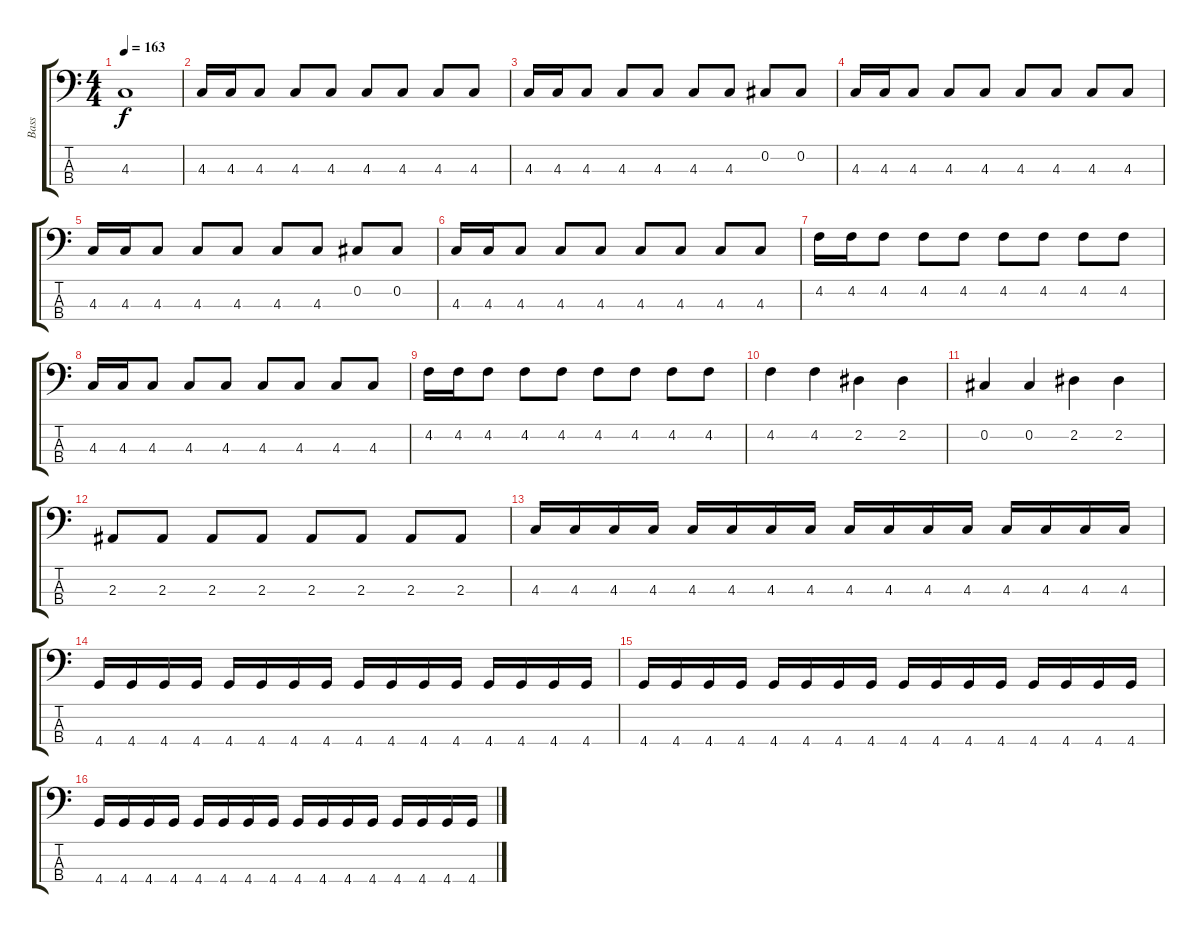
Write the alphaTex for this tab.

\track ("Bass" "Bass") {instrument electricbasspick}
\staff {score tabs}
\tuning (Gb2 Db2 Ab1 Eb1) {hide}
\ts (4 4)
\tempo 163
\clef f4
\ks c
4.3{t}.1{dy f} |
4.3.16 4.3.16 4.3.8 4.3.8 4.3.8 4.3.8 4.3.8 4.3.8 4.3.8 |
4.3.16 4.3.16 4.3.8 4.3.8 4.3.8 4.3.8 4.3.8 0.2.8 0.2.8 |
4.3.16 4.3.16 4.3.8 4.3.8 4.3.8 4.3.8 4.3.8 4.3.8 4.3.8 |
4.3.16 4.3.16 4.3.8 4.3.8 4.3.8 4.3.8 4.3.8 0.2.8 0.2.8 |
4.3.16 4.3.16 4.3.8 4.3.8 4.3.8 4.3.8 4.3.8 4.3.8 4.3.8 |
4.2.16 4.2.16 4.2.8 4.2.8 4.2.8 4.2.8 4.2.8 4.2.8 4.2.8 |
4.3.16 4.3.16 4.3.8 4.3.8 4.3.8 4.3.8 4.3.8 4.3.8 4.3.8 |
4.2.16 4.2.16 4.2.8 4.2.8 4.2.8 4.2.8 4.2.8 4.2.8 4.2.8 |
4.2.4 4.2.4 2.2.4 2.2.4 |
0.2.4 0.2.4 2.2.4 2.2.4 |
2.3.8 2.3.8 2.3.8 2.3.8 2.3.8 2.3.8 2.3.8 2.3.8 |
4.3.16 4.3.16 4.3.16 4.3.16 4.3.16 4.3.16 4.3.16 4.3.16 4.3.16 4.3.16 4.3.16 4.3.16 4.3.16 4.3.16 4.3.16 4.3.16 |
4.4.16 4.4.16 4.4.16 4.4.16 4.4.16 4.4.16 4.4.16 4.4.16 4.4.16 4.4.16 4.4.16 4.4.16 4.4.16 4.4.16 4.4.16 4.4.16 |
4.4.16 4.4.16 4.4.16 4.4.16 4.4.16 4.4.16 4.4.16 4.4.16 4.4.16 4.4.16 4.4.16 4.4.16 4.4.16 4.4.16 4.4.16 4.4.16 |
4.4.16 4.4.16 4.4.16 4.4.16 4.4.16 4.4.16 4.4.16 4.4.16 4.4.16 4.4.16 4.4.16 4.4.16 4.4.16 4.4.16 4.4.16 4.4.16
